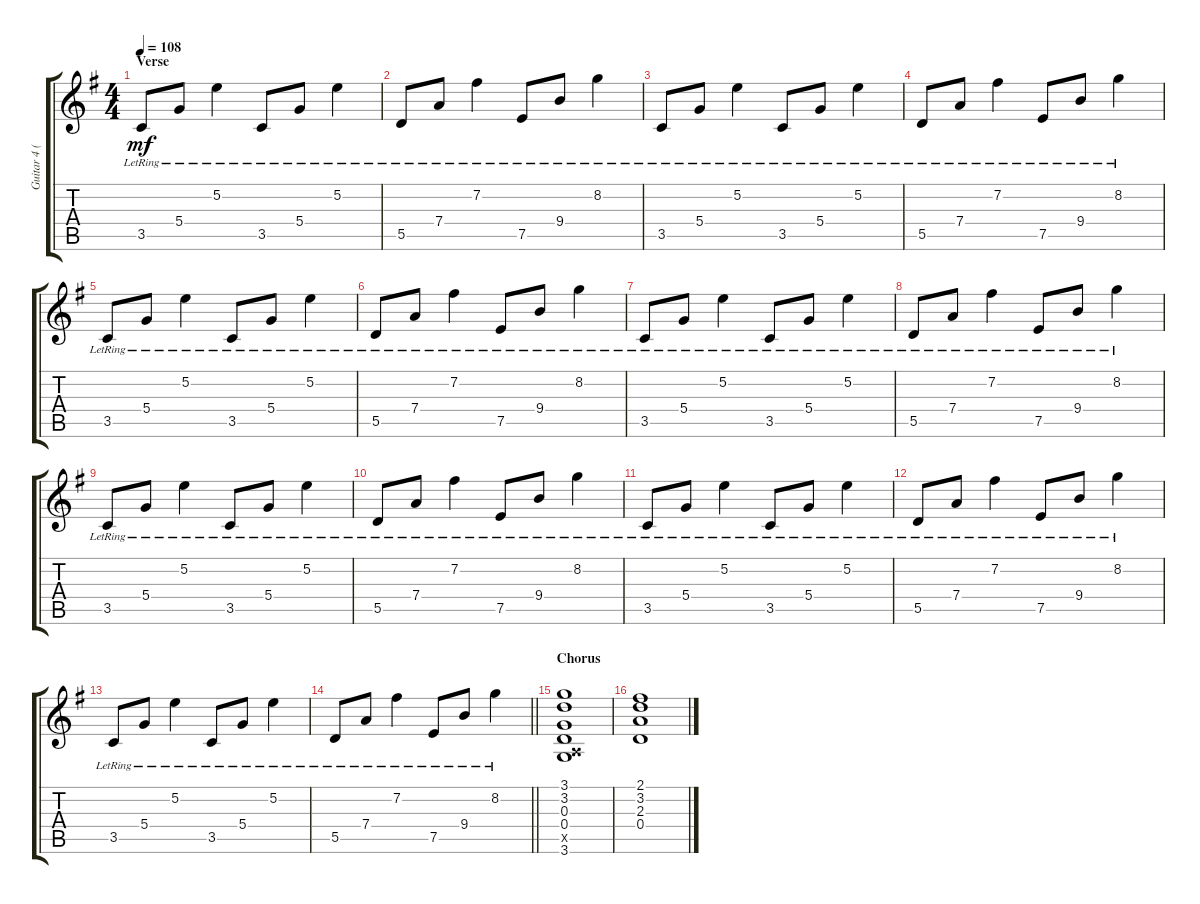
\track ("Guitar 4 (Clean)" "Guitar 4 (") {instrument electricguitarclean}
\staff {score tabs}
\tuning (E4 B3 G3 D3 A2 E2) {hide}
\ts (4 4)
\section ("" "Verse")
\tempo 108
\clef g2
\ks g
3.5{lr}.8{dy mf} 5.4{lr}.8 5.2{lr}.4 3.5{lr}.8 5.4{lr}.8 5.2{lr}.4 |
5.5{lr}.8 7.4{lr}.8 7.2{lr}.4 7.5{lr}.8 9.4{lr}.8 8.2{lr}.4 |
3.5{lr}.8 5.4{lr}.8 5.2{lr}.4 3.5{lr}.8 5.4{lr}.8 5.2{lr}.4 |
5.5{lr}.8 7.4{lr}.8 7.2{lr}.4 7.5{lr}.8 9.4{lr}.8 8.2{lr}.4 |
3.5{lr}.8 5.4{lr}.8 5.2{lr}.4 3.5{lr}.8 5.4{lr}.8 5.2{lr}.4 |
5.5{lr}.8 7.4{lr}.8 7.2{lr}.4 7.5{lr}.8 9.4{lr}.8 8.2{lr}.4 |
3.5{lr}.8 5.4{lr}.8 5.2{lr}.4 3.5{lr}.8 5.4{lr}.8 5.2{lr}.4 |
5.5{lr}.8 7.4{lr}.8 7.2{lr}.4 7.5{lr}.8 9.4{lr}.8 8.2{lr}.4 |
3.5{lr}.8 5.4{lr}.8 5.2{lr}.4 3.5{lr}.8 5.4{lr}.8 5.2{lr}.4 |
5.5{lr}.8 7.4{lr}.8 7.2{lr}.4 7.5{lr}.8 9.4{lr}.8 8.2{lr}.4 |
3.5{lr}.8 5.4{lr}.8 5.2{lr}.4 3.5{lr}.8 5.4{lr}.8 5.2{lr}.4 |
5.5{lr}.8 7.4{lr}.8 7.2{lr}.4 7.5{lr}.8 9.4{lr}.8 8.2{lr}.4 |
3.5{lr}.8 5.4{lr}.8 5.2{lr}.4 3.5{lr}.8 5.4{lr}.8 5.2{lr}.4 |
\barLineRight lightlight
5.5{lr}.8 7.4{lr}.8 7.2{lr}.4 7.5{lr}.8 9.4{lr}.8 8.2{lr}.4 |
\section ("" "Chorus")
(3.1 3.2 0.3 0.4 0.5{x} 3.6).1 |
(2.1 3.2 2.3 0.4).1
